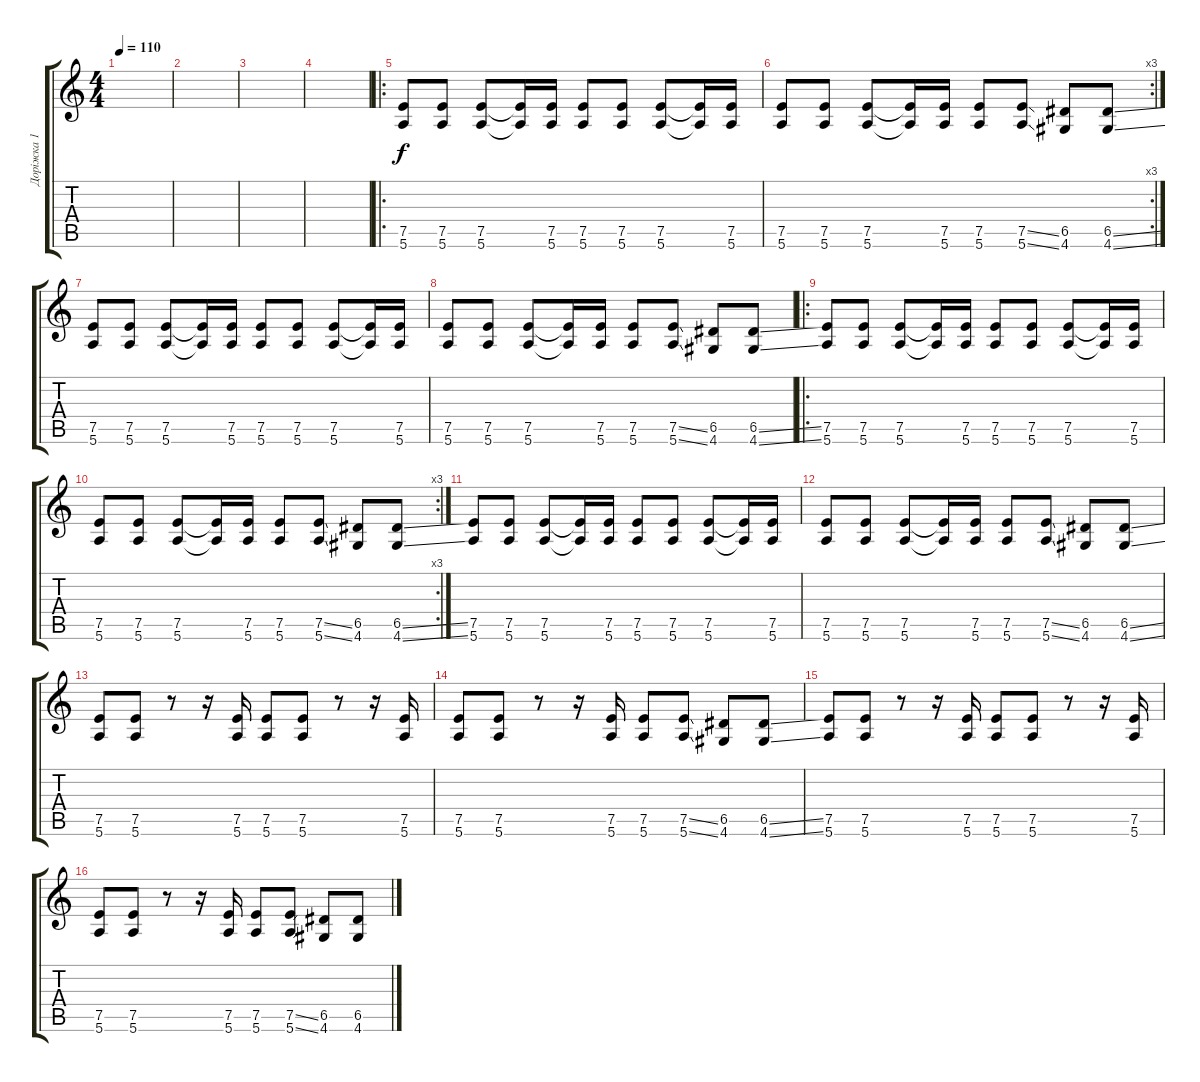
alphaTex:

\track ("Доріжка 1" "Доріжка 1") {instrument distortionguitar}
\staff {score tabs}
\tuning (E4 B3 G3 D3 A2 E2) {hide}
\ts (4 4)
\tempo 110
\clef g2
\ks c
|
|
|
|
\ro
(7.5 5.6).8 (7.5 5.6).8 (7.5 5.6).8 (7.5{t} 5.6{t}).16 (7.5 5.6).16 (7.5 5.6).8 (7.5 5.6).8 (7.5 5.6).8 (7.5{t} 5.6{t}).16 (7.5 5.6).16 |
\rc 3
(7.5 5.6).8 (7.5 5.6).8 (7.5 5.6).8 (7.5{t} 5.6{t}).16 (7.5 5.6).16 (7.5 5.6).8 (7.5{ss} 5.6{ss}).8 (6.5 4.6).8 (6.5{ss} 4.6{ss}).8 |
(7.5 5.6).8 (7.5 5.6).8 (7.5 5.6).8 (7.5{t} 5.6{t}).16 (7.5 5.6).16 (7.5 5.6).8 (7.5 5.6).8 (7.5 5.6).8 (7.5{t} 5.6{t}).16 (7.5 5.6).16 |
(7.5 5.6).8 (7.5 5.6).8 (7.5 5.6).8 (7.5{t} 5.6{t}).16 (7.5 5.6).16 (7.5 5.6).8 (7.5{ss} 5.6{ss}).8 (6.5 4.6).8 (6.5{ss} 4.6{ss}).8 |
\ro
(7.5 5.6).8 (7.5 5.6).8 (7.5 5.6).8 (7.5{t} 5.6{t}).16 (7.5 5.6).16 (7.5 5.6).8 (7.5 5.6).8 (7.5 5.6).8 (7.5{t} 5.6{t}).16 (7.5 5.6).16 |
\rc 3
(7.5 5.6).8 (7.5 5.6).8 (7.5 5.6).8 (7.5{t} 5.6{t}).16 (7.5 5.6).16 (7.5 5.6).8 (7.5{ss} 5.6{ss}).8 (6.5 4.6).8 (6.5{ss} 4.6{ss}).8 |
(7.5 5.6).8 (7.5 5.6).8 (7.5 5.6).8 (7.5{t} 5.6{t}).16 (7.5 5.6).16 (7.5 5.6).8 (7.5 5.6).8 (7.5 5.6).8 (7.5{t} 5.6{t}).16 (7.5 5.6).16 |
(7.5 5.6).8 (7.5 5.6).8 (7.5 5.6).8 (7.5{t} 5.6{t}).16 (7.5 5.6).16 (7.5 5.6).8 (7.5{ss} 5.6{ss}).8 (6.5 4.6).8 (6.5{ss} 4.6{ss}).8 |
(7.5 5.6).8 (7.5 5.6).8 r.8 r.16 (7.5 5.6).16 (7.5 5.6).8 (7.5 5.6).8 r.8 r.16 (7.5 5.6).16 |
(7.5 5.6).8 (7.5 5.6).8 r.8 r.16 (7.5 5.6).16 (7.5 5.6).8 (7.5{ss} 5.6{ss}).8 (6.5 4.6).8 (6.5{ss} 4.6{ss}).8 |
(7.5 5.6).8 (7.5 5.6).8 r.8 r.16 (7.5 5.6).16 (7.5 5.6).8 (7.5 5.6).8 r.8 r.16 (7.5 5.6).16 |
(7.5 5.6).8 (7.5 5.6).8 r.8 r.16 (7.5 5.6).16 (7.5 5.6).8 (7.5{ss} 5.6{ss}).8 (6.5 4.6).8 (6.5{ss} 4.6{ss}).8
